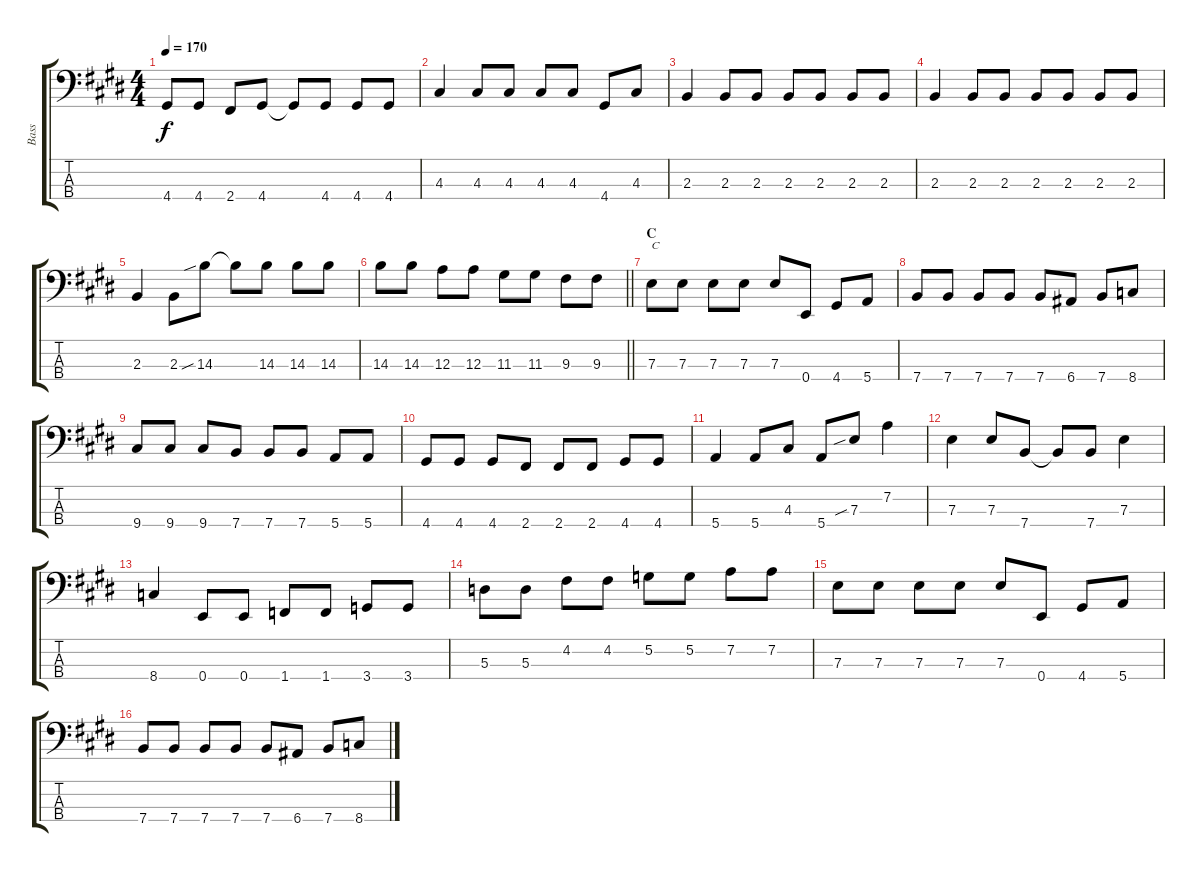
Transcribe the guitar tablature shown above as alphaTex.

\track ("Bass" "Bass") {instrument electricbasspick}
\staff {score tabs}
\tuning (G2 D2 A1 E1) {hide}
\ts (4 4)
\tempo 170
\clef f4
\ks e
4.4{t}.8{dy f} 4.4.8 2.4.8 4.4.8 4.4{t}.8 4.4.8 4.4.8 4.4.8 |
4.3.4 4.3.8 4.3.8 4.3.8 4.3.8 4.4.8 4.3.8 |
2.3.4 2.3.8 2.3.8 2.3.8 2.3.8 2.3.8 2.3.8 |
2.3.4 2.3.8 2.3.8 2.3.8 2.3.8 2.3.8 2.3.8 |
2.3.4 2.3.8 14.3{sib}.8 14.3{t}.8 14.3.8 14.3.8 14.3.8 |
\barLineRight lightlight
14.3.8 14.3.8 12.3.8 12.3.8 11.3.8 11.3.8 9.3.8 9.3.8 |
\section ("" "C")
7.3.8{txt "C"} 7.3.8 7.3.8 7.3.8 7.3.8 0.4.8 4.4.8 5.4.8 |
7.4.8 7.4.8 7.4.8 7.4.8 7.4.8 6.4.8 7.4.8 8.4.8 |
9.4.8 9.4.8 9.4.8 7.4.8 7.4.8 7.4.8 5.4.8 5.4.8 |
4.4.8 4.4.8 4.4.8 2.4.8 2.4.8 2.4.8 4.4.8 4.4.8 |
5.4.4 5.4.8 4.3.8 5.4.8 7.3{sib}.8 7.2.4 |
7.3.4 7.3.8 7.4.8 7.4{t}.8 7.4.8 7.3.4 |
8.4.4 0.4.8 0.4.8 1.4.8 1.4.8 3.4.8 3.4.8 |
5.3.8 5.3.8 4.2.8 4.2.8 5.2.8 5.2.8 7.2.8 7.2.8 |
7.3.8 7.3.8 7.3.8 7.3.8 7.3.8 0.4.8 4.4.8 5.4.8 |
7.4.8 7.4.8 7.4.8 7.4.8 7.4.8 6.4.8 7.4.8 8.4.8
